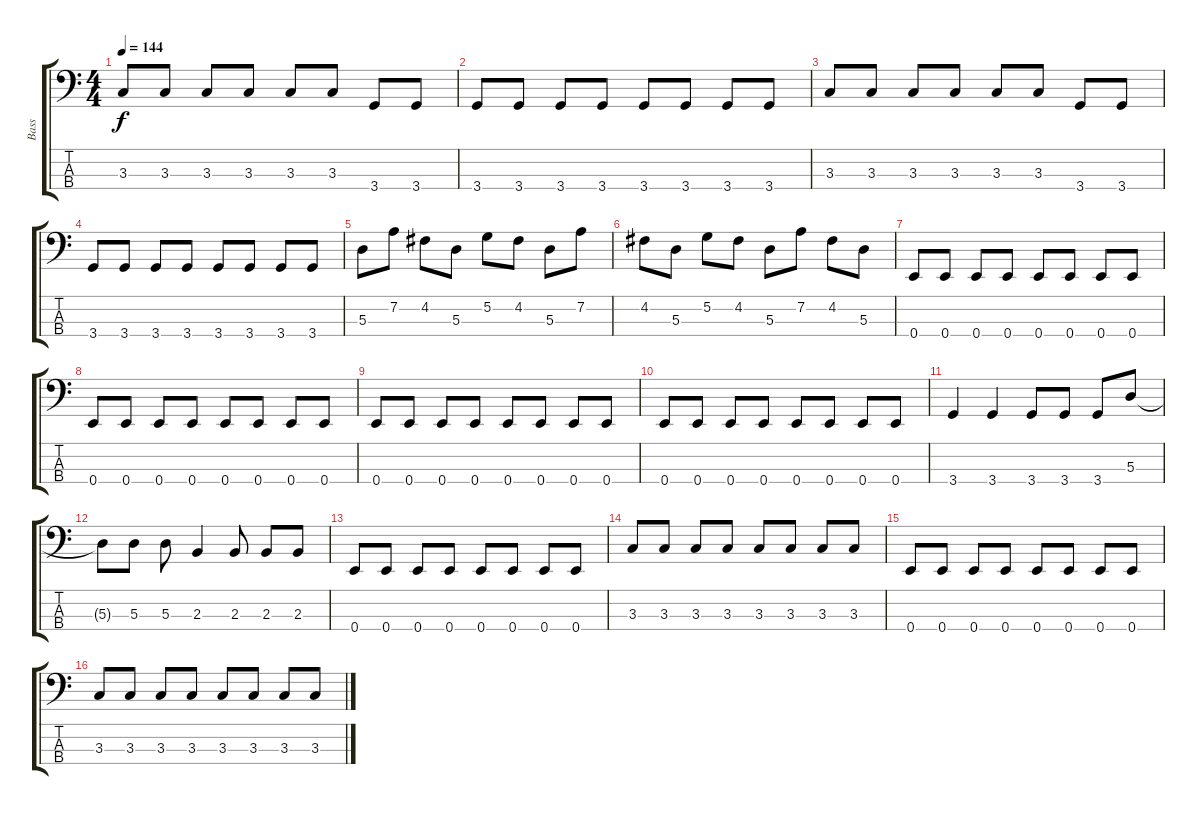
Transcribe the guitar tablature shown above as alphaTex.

\track ("Bass" "Bass") {instrument electricbassfinger}
\staff {score tabs}
\tuning (G2 D2 A1 E1) {hide}
\ts (4 4)
\tempo 144
\clef f4
\ks c
3.3.8{dy f} 3.3.8 3.3.8 3.3.8 3.3.8 3.3.8 3.4.8 3.4.8 |
3.4.8 3.4.8 3.4.8 3.4.8 3.4.8 3.4.8 3.4.8 3.4.8 |
3.3.8 3.3.8 3.3.8 3.3.8 3.3.8 3.3.8 3.4.8 3.4.8 |
3.4.8 3.4.8 3.4.8 3.4.8 3.4.8 3.4.8 3.4.8 3.4.8 |
5.3.8 7.2.8 4.2.8 5.3.8 5.2.8 4.2.8 5.3.8 7.2.8 |
4.2.8 5.3.8 5.2.8 4.2.8 5.3.8 7.2.8 4.2.8 5.3.8 |
0.4.8 0.4.8 0.4.8 0.4.8 0.4.8 0.4.8 0.4.8 0.4.8 |
0.4.8 0.4.8 0.4.8 0.4.8 0.4.8 0.4.8 0.4.8 0.4.8 |
0.4.8 0.4.8 0.4.8 0.4.8 0.4.8 0.4.8 0.4.8 0.4.8 |
0.4.8 0.4.8 0.4.8 0.4.8 0.4.8 0.4.8 0.4.8 0.4.8 |
3.4.4 3.4.4 3.4.8 3.4.8 3.4.8 5.3.8 |
5.3{t}.8 5.3.8 5.3.8 2.3.4 2.3.8 2.3.8 2.3.8 |
0.4.8 0.4.8 0.4.8 0.4.8 0.4.8 0.4.8 0.4.8 0.4.8 |
3.3.8 3.3.8 3.3.8 3.3.8 3.3.8 3.3.8 3.3.8 3.3.8 |
0.4.8 0.4.8 0.4.8 0.4.8 0.4.8 0.4.8 0.4.8 0.4.8 |
3.3.8 3.3.8 3.3.8 3.3.8 3.3.8 3.3.8 3.3.8 3.3.8
